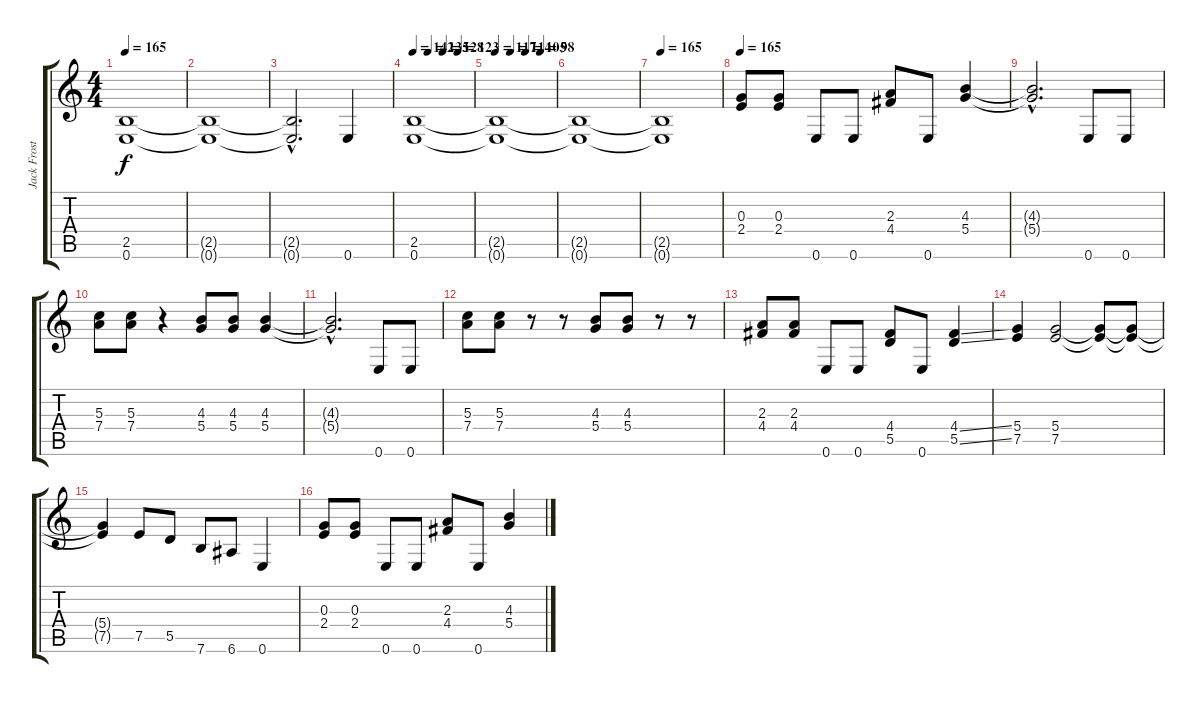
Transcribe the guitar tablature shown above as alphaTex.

\track ("Jack Frost" "Jack Frost") {instrument distortionguitar}
\staff {score tabs}
\tuning (E4 B3 G3 D3 A2 E2) {hide}
\ts (4 4)
\tempo 165
\clef g2
\ks c
(2.5{t} 0.6{t}).1{dy f} |
(2.5{t} 0.6{t}).1 |
(2.5{hac t} 0.6{hac t}).2{d} 0.6.4 |
\tempo 142
\tempo (135 0.25)
\tempo (128 0.5)
\tempo (123 0.75)
(2.5 0.6).1 |
\tempo 117
\tempo (114 0.25)
\tempo (105 0.5)
\tempo (98 0.75)
(2.5{t} 0.6{t}).1 |
(2.5{t} 0.6{t}).1 |
\tempo 165
(2.5{t} 0.6{t}).1 |
\tempo 165
(0.3 2.4).8{volume 16} (0.3 2.4).8 0.6.8 0.6.8 (2.3 4.4).8 0.6.8 (4.3 5.4).4 |
(4.3{hac t} 5.4{hac t}).2{d} 0.6.8 0.6.8 |
(5.3 7.4).8 (5.3 7.4).8 r.4 (4.3 5.4).8 (4.3 5.4).8 (4.3 5.4).4 |
(4.3{hac t} 5.4{hac t}).2{d} 0.6.8 0.6.8 |
(5.3 7.4).8 (5.3 7.4).8 r.8 r.8 (4.3 5.4).8 (4.3 5.4).8 r.8 r.8 |
(2.3 4.4).8 (2.3 4.4).8 0.6.8 0.6.8 (4.4 5.5).8 0.6.8 (4.4{ss} 5.5{ss}).4 |
(5.4 7.5).4 (5.4 7.5).2 (5.4{t} 7.5{t}).8 (5.4{t} 7.5{t}).8 |
(5.4{t} 7.5{t}).4 7.5.8 5.5.8 7.6.8 6.6.8 0.6.4 |
(0.3 2.4).8 (0.3 2.4).8 0.6.8 0.6.8 (2.3 4.4).8 0.6.8 (4.3 5.4).4
